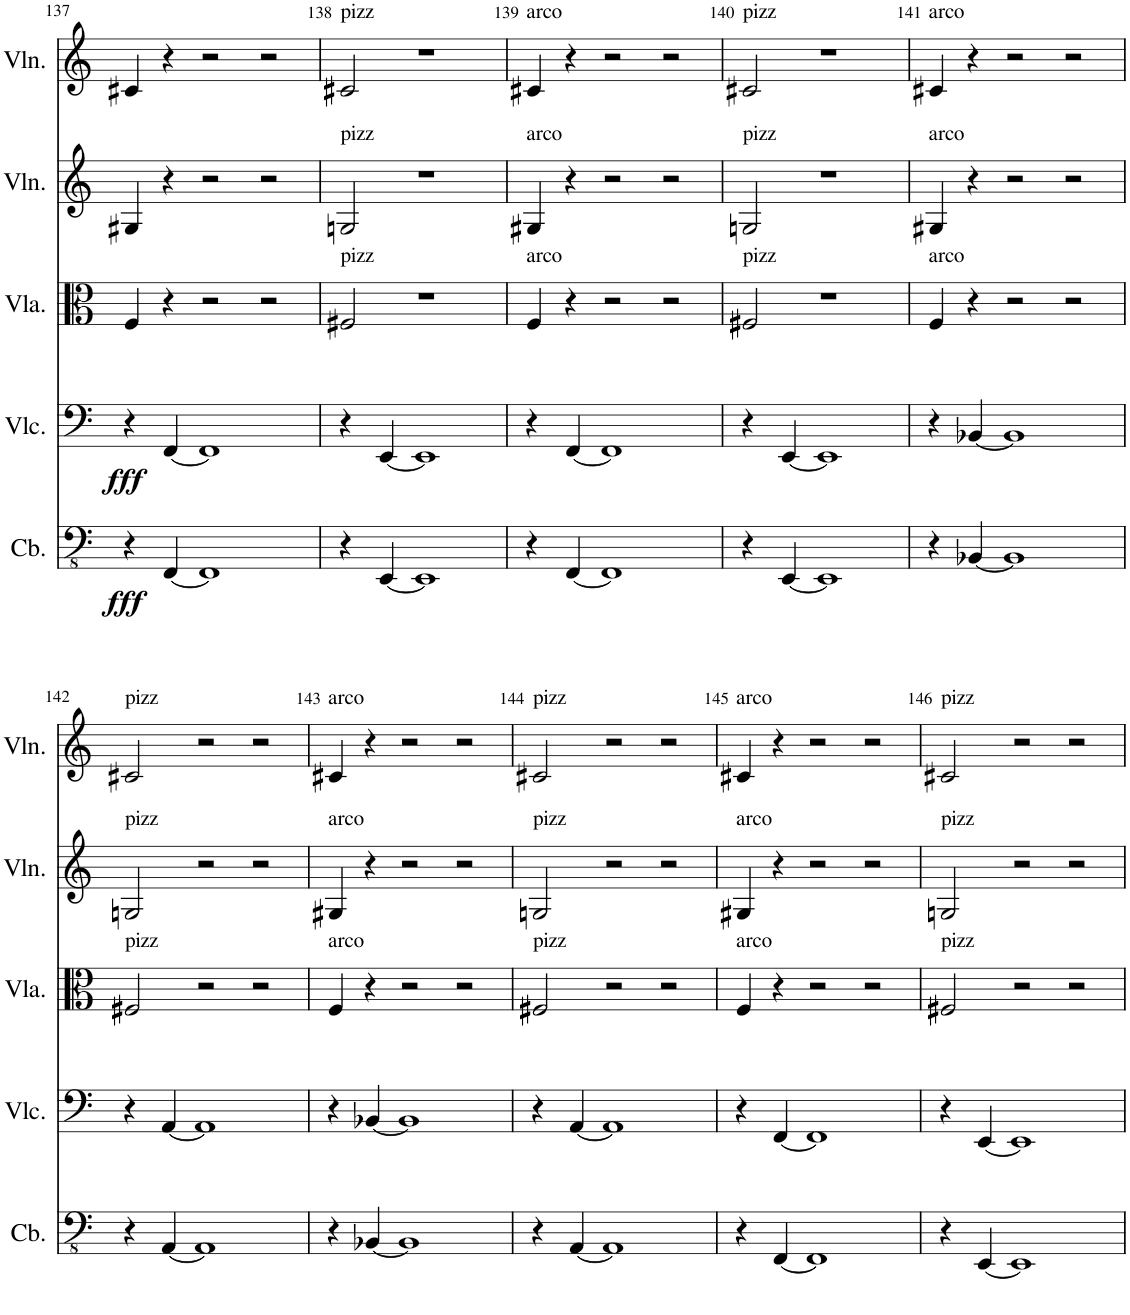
**kern	**dynam	**kern	**dynam	**kern	**kern	**kern
*part5	*part5	*part4	*part4	*part3	*part2	*part1
*staff5	*staff5	*staff4	*staff4	*staff3	*staff2	*staff1
*I"Double Bass	*	*I"Violoncello	*	*I"Viola	*I"Violin	*I"Violin
*	*	*I'Vlc.	*	*I'Vla.	*I'Vln.	*I'Vln.
!!LO:PB:g=z
*clefFv4	*	*clefF4	*	*clefC3	*clefG2	*clefG2
*Trd7c12	*	*	*	*	*	*
*k[]	*	*k[]	*	*k[]	*k[]	*k[]
*M3/2	*	*M3/2	*	*M3/2	*M3/2	*M3/2
=137	=137	=137	=137	=137	=137	=137
!	!LO:DY:b	!	!LO:DY:b	!	!	!
4r	fff	4r	fff	4F/	4G#X/	4c#X/
[4FFF/	.	[4FF/	.	4r	4r	4r
1FFF]	.	1FF]	.	2r	2r	2r
.	.	.	.	2r	2r	2r
=138	=138	=138	=138	=138	=138	=138
!	!	!	!	!	!	!LO:TX:a:t=pizz
!	!	!	!	!	!LO:TX:a:t=pizz	!
!	!	!	!	!LO:TX:a:t=pizz	!	!
4r	.	4r	.	2F#X/	2Gn/	2c#X/
[4EEE/	.	[4EE/	.	.	.	.
1EEE]	.	1EE]	.	1r	1r	1r
=139	=139	=139	=139	=139	=139	=139
!	!	!	!	!	!	!LO:TX:a:t=arco
!	!	!	!	!	!LO:TX:a:t=arco	!
!	!	!	!	!LO:TX:a:t=arco	!	!
4r	.	4r	.	4F/	4G#X/	4c#X/
[4FFF/	.	[4FF/	.	4r	4r	4r
1FFF]	.	1FF]	.	2r	2r	2r
.	.	.	.	2r	2r	2r
=140	=140	=140	=140	=140	=140	=140
!	!	!	!	!	!	!LO:TX:a:t=pizz
!	!	!	!	!	!LO:TX:a:t=pizz	!
!	!	!	!	!LO:TX:a:t=pizz	!	!
4r	.	4r	.	2F#X/	2Gn/	2c#X/
[4EEE/	.	[4EE/	.	.	.	.
1EEE]	.	1EE]	.	1r	1r	1r
=141	=141	=141	=141	=141	=141	=141
!	!	!	!	!	!	!LO:TX:a:t=arco
!	!	!	!	!	!LO:TX:a:t=arco	!
!	!	!	!	!LO:TX:a:t=arco	!	!
4r	.	4r	.	4F/	4G#X/	4c#X/
[4BBB-X/	.	[4BB-X/	.	4r	4r	4r
1BBB-]	.	1BB-]	.	2r	2r	2r
.	.	.	.	2r	2r	2r
!!LO:LB:g=z
=142	=142	=142	=142	=142	=142	=142
!	!	!	!	!	!	!LO:TX:a:t=pizz
!	!	!	!	!	!LO:TX:a:t=pizz	!
!	!	!	!	!LO:TX:a:t=pizz	!	!
4r	.	4r	.	2F#X/	2Gn/	2c#X/
[4AAA/	.	[4AA/	.	.	.	.
1AAA]	.	1AA]	.	2r	2r	2r
.	.	.	.	2r	2r	2r
=143	=143	=143	=143	=143	=143	=143
!	!	!	!	!	!	!LO:TX:a:t=arco
!	!	!	!	!	!LO:TX:a:t=arco	!
!	!	!	!	!LO:TX:a:t=arco	!	!
4r	.	4r	.	4F/	4G#X/	4c#X/
[4BBB-X/	.	[4BB-X/	.	4r	4r	4r
1BBB-]	.	1BB-]	.	2r	2r	2r
.	.	.	.	2r	2r	2r
=144	=144	=144	=144	=144	=144	=144
!	!	!	!	!	!	!LO:TX:a:t=pizz
!	!	!	!	!	!LO:TX:a:t=pizz	!
!	!	!	!	!LO:TX:a:t=pizz	!	!
4r	.	4r	.	2F#X/	2Gn/	2c#X/
[4AAA/	.	[4AA/	.	.	.	.
1AAA]	.	1AA]	.	2r	2r	2r
.	.	.	.	2r	2r	2r
=145	=145	=145	=145	=145	=145	=145
!	!	!	!	!	!	!LO:TX:a:t=arco
!	!	!	!	!	!LO:TX:a:t=arco	!
!	!	!	!	!LO:TX:a:t=arco	!	!
4r	.	4r	.	4F/	4G#X/	4c#X/
[4FFF/	.	[4FF/	.	4r	4r	4r
1FFF]	.	1FF]	.	2r	2r	2r
.	.	.	.	2r	2r	2r
=146	=146	=146	=146	=146	=146	=146
!	!	!	!	!	!	!LO:TX:a:t=pizz
!	!	!	!	!	!LO:TX:a:t=pizz	!
!	!	!	!	!LO:TX:a:t=pizz	!	!
4r	.	4r	.	2F#X/	2Gn/	2c#X/
[4EEE/	.	[4EE/	.	.	.	.
1EEE]	.	1EE]	.	2r	2r	2r
.	.	.	.	2r	2r	2r
=	=	=	=	=	=	=
*-	*-	*-	*-	*-	*-	*-
